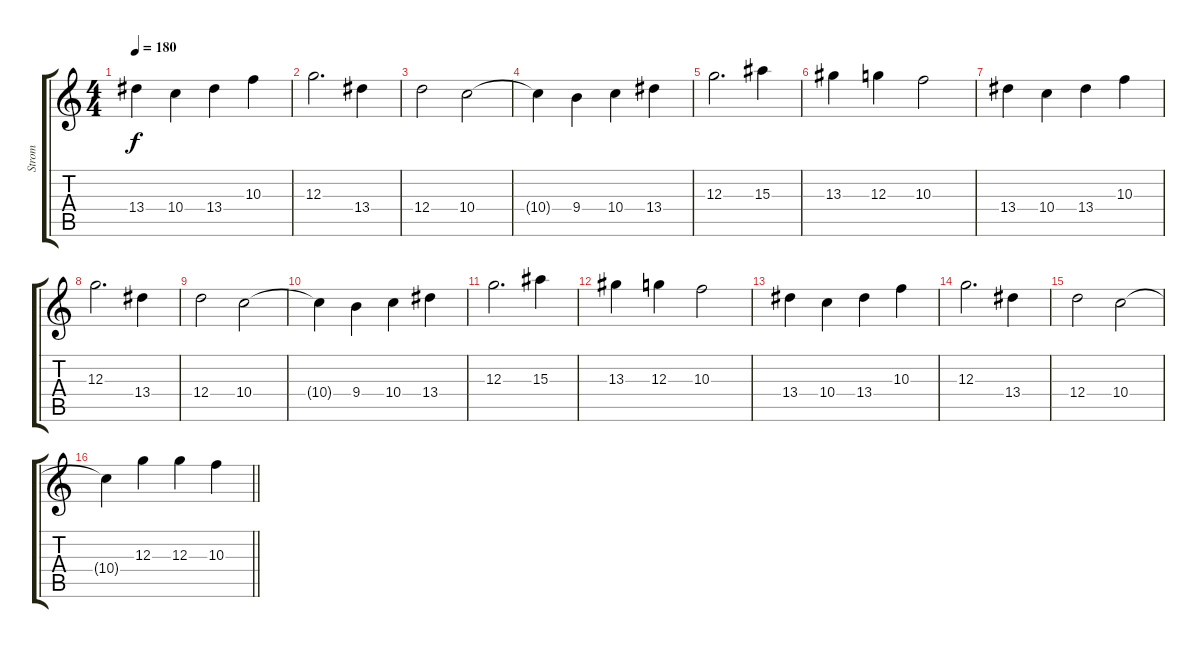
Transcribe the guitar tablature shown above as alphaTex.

\track ("Strom" "Strom") {instrument distortionguitar}
\staff {score tabs}
\tuning (E4 B3 G3 D3 A2 E2) {hide}
\ts (4 4)
\tempo 180
\clef g2
\ks c
13.4.4{dy f} 10.4.4 13.4.4 10.3.4 |
12.3.2{d} 13.4.4 |
12.4.2 10.4.2 |
10.4{t}.4 9.4.4 10.4.4 13.4.4 |
12.3.2{d} 15.3.4 |
13.3.4 12.3.4 10.3.2 |
13.4.4 10.4.4 13.4.4 10.3.4 |
12.3.2{d} 13.4.4 |
12.4.2 10.4.2 |
10.4{t}.4 9.4.4 10.4.4 13.4.4 |
12.3.2{d} 15.3.4 |
13.3.4 12.3.4 10.3.2 |
13.4.4 10.4.4 13.4.4 10.3.4 |
12.3.2{d} 13.4.4 |
12.4.2 10.4.2 |
\barLineRight lightlight
10.4{t}.4 12.3.4 12.3.4 10.3.4
